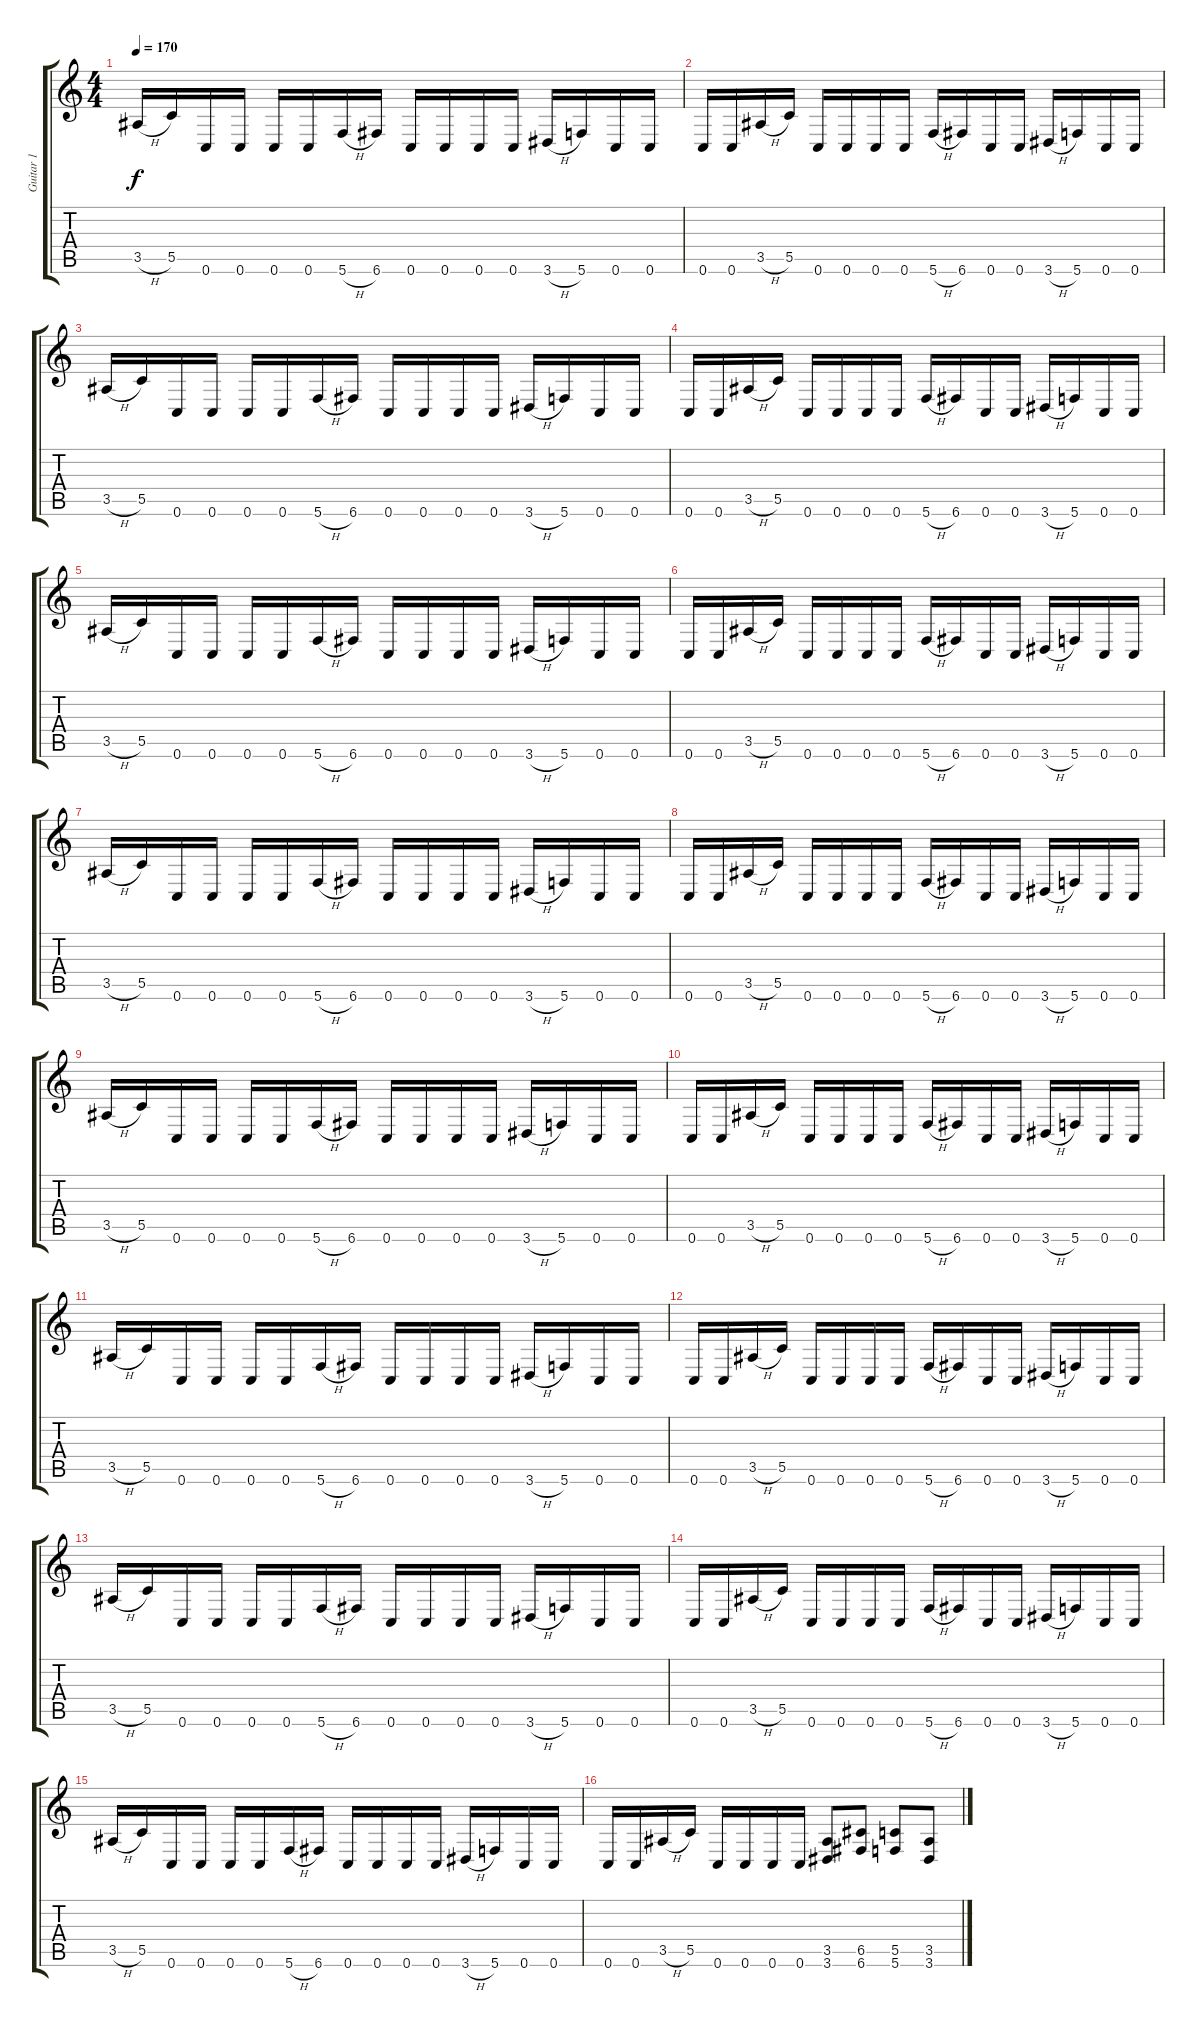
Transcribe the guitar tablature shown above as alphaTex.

\track ("Guitar 1" "Guitar 1") {instrument distortionguitar}
\staff {score tabs}
\tuning (D4 A3 F3 C3 G2 C2) {hide}
\ts (4 4)
\tempo 170
\clef g2
\ks c
3.5{h}.16{dy f instrument distortionguitar} 5.5.16 0.6.16 0.6.16 0.6.16 0.6.16 5.6{h}.16 6.6.16 0.6.16 0.6.16 0.6.16 0.6.16 3.6{h}.16 5.6.16 0.6.16 0.6.16 |
0.6.16 0.6.16 3.5{h}.16 5.5.16 0.6.16 0.6.16 0.6.16 0.6.16 5.6{h}.16 6.6.16 0.6.16 0.6.16 3.6{h}.16 5.6.16 0.6.16 0.6.16 |
3.5{h}.16 5.5.16 0.6.16 0.6.16 0.6.16 0.6.16 5.6{h}.16 6.6.16 0.6.16 0.6.16 0.6.16 0.6.16 3.6{h}.16 5.6.16 0.6.16 0.6.16 |
0.6.16 0.6.16 3.5{h}.16 5.5.16 0.6.16 0.6.16 0.6.16 0.6.16 5.6{h}.16 6.6.16 0.6.16 0.6.16 3.6{h}.16 5.6.16 0.6.16 0.6.16 |
3.5{h}.16 5.5.16 0.6.16 0.6.16 0.6.16 0.6.16 5.6{h}.16 6.6.16 0.6.16 0.6.16 0.6.16 0.6.16 3.6{h}.16 5.6.16 0.6.16 0.6.16 |
0.6.16 0.6.16 3.5{h}.16 5.5.16 0.6.16 0.6.16 0.6.16 0.6.16 5.6{h}.16 6.6.16 0.6.16 0.6.16 3.6{h}.16 5.6.16 0.6.16 0.6.16 |
3.5{h}.16 5.5.16 0.6.16 0.6.16 0.6.16 0.6.16 5.6{h}.16 6.6.16 0.6.16 0.6.16 0.6.16 0.6.16 3.6{h}.16 5.6.16 0.6.16 0.6.16 |
0.6.16 0.6.16 3.5{h}.16 5.5.16 0.6.16 0.6.16 0.6.16 0.6.16 5.6{h}.16 6.6.16 0.6.16 0.6.16 3.6{h}.16 5.6.16 0.6.16 0.6.16 |
3.5{h}.16 5.5.16 0.6.16 0.6.16 0.6.16 0.6.16 5.6{h}.16 6.6.16 0.6.16 0.6.16 0.6.16 0.6.16 3.6{h}.16 5.6.16 0.6.16 0.6.16 |
0.6.16 0.6.16 3.5{h}.16 5.5.16 0.6.16 0.6.16 0.6.16 0.6.16 5.6{h}.16 6.6.16 0.6.16 0.6.16 3.6{h}.16 5.6.16 0.6.16 0.6.16 |
3.5{h}.16 5.5.16 0.6.16 0.6.16 0.6.16 0.6.16 5.6{h}.16 6.6.16 0.6.16 0.6.16 0.6.16 0.6.16 3.6{h}.16 5.6.16 0.6.16 0.6.16 |
0.6.16 0.6.16 3.5{h}.16 5.5.16 0.6.16 0.6.16 0.6.16 0.6.16 5.6{h}.16 6.6.16 0.6.16 0.6.16 3.6{h}.16 5.6.16 0.6.16 0.6.16 |
3.5{h}.16 5.5.16 0.6.16 0.6.16 0.6.16 0.6.16 5.6{h}.16 6.6.16 0.6.16 0.6.16 0.6.16 0.6.16 3.6{h}.16 5.6.16 0.6.16 0.6.16 |
0.6.16 0.6.16 3.5{h}.16 5.5.16 0.6.16 0.6.16 0.6.16 0.6.16 5.6{h}.16 6.6.16 0.6.16 0.6.16 3.6{h}.16 5.6.16 0.6.16 0.6.16 |
3.5{h}.16 5.5.16 0.6.16 0.6.16 0.6.16 0.6.16 5.6{h}.16 6.6.16 0.6.16 0.6.16 0.6.16 0.6.16 3.6{h}.16 5.6.16 0.6.16 0.6.16 |
0.6.16 0.6.16 3.5{h}.16 5.5.16 0.6.16 0.6.16 0.6.16 0.6.16 (3.5 3.6).8 (6.5 6.6).8 (5.5 5.6).8 (3.5 3.6).8
